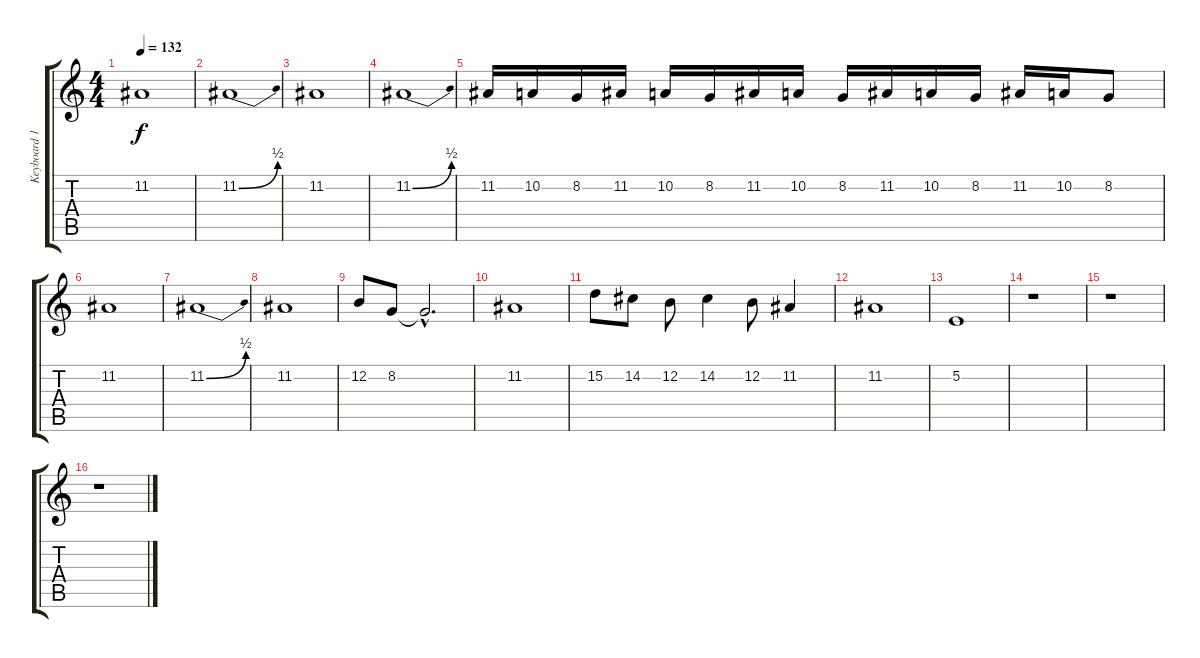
\track ("Keyboard 1" "Keyboard 1") {instrument reedorgan}
\staff {score tabs}
\tuning (E4 B3 G3 D3 A2 E2) {hide}
\ts (4 4)
\tempo 132
\clef g2
\ks c
11.2.1{dy f volume 12} |
11.2{be (bend 0 0 60 2)}.1 |
11.2.1 |
11.2{be (bend 0 0 60 2)}.1 |
11.2.16 10.2.16 8.2.16 11.2.16 10.2.16 8.2.16 11.2.16 10.2.16 8.2.16 11.2.16 10.2.16 8.2.16 11.2.16 10.2.16 8.2.8 |
11.2.1 |
11.2{be (bend 0 0 60 2)}.1 |
11.2.1 |
12.2.8 8.2.8 8.2{hac t}.2{d} |
11.2.1 |
15.2.8 14.2.8 12.2.8 14.2.4 12.2.8 11.2.4 |
11.2.1 |
5.2.1 |
r.1 |
r.1 |
r.1
